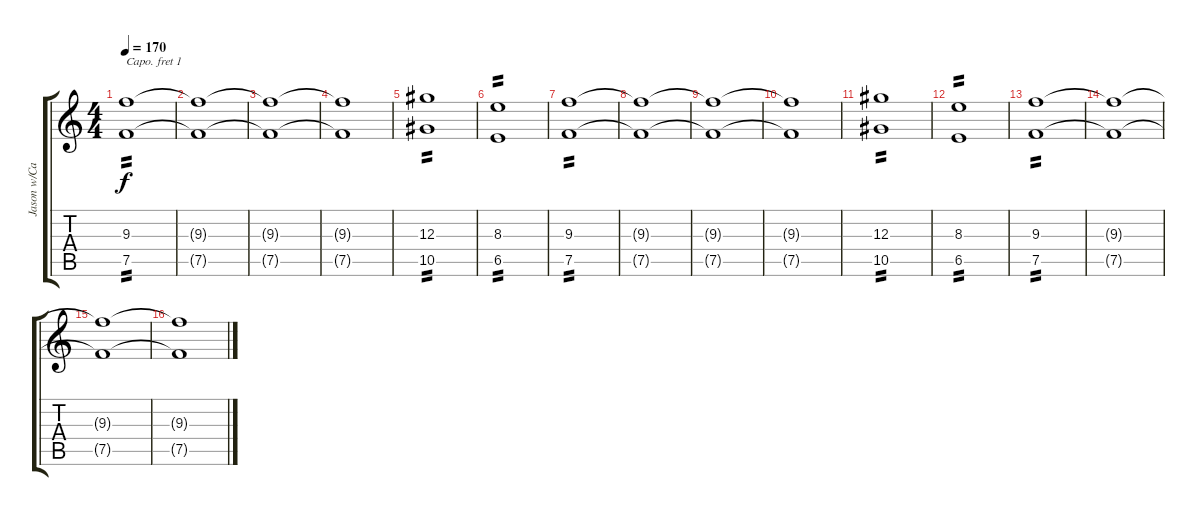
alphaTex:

\track ("Jason w/Capo" "Jason w/Ca") {instrument electricguitarclean}
\staff {score tabs}
\capo 1
\tuning (E4 B3 G3 D3 A2 E2) {hide}
\ts (4 4)
\tempo 170
\clef g2
\ks c
(9.3 7.5).1{tp 2 dy f} |
(9.3{t} 7.5{t}).1 |
(9.3{t} 7.5{t}).1 |
(9.3{t} 7.5{t}).1 |
(12.3 10.5).1{tp 2} |
(8.3 6.5).1{tp 2} |
(9.3 7.5).1{tp 2} |
(9.3{t} 7.5{t}).1 |
(9.3{t} 7.5{t}).1 |
(9.3{t} 7.5{t}).1 |
(12.3 10.5).1{tp 2} |
(8.3 6.5).1{tp 2} |
(9.3 7.5).1{tp 2} |
(9.3{t} 7.5{t}).1 |
(9.3{t} 7.5{t}).1 |
(9.3{t} 7.5{t}).1
